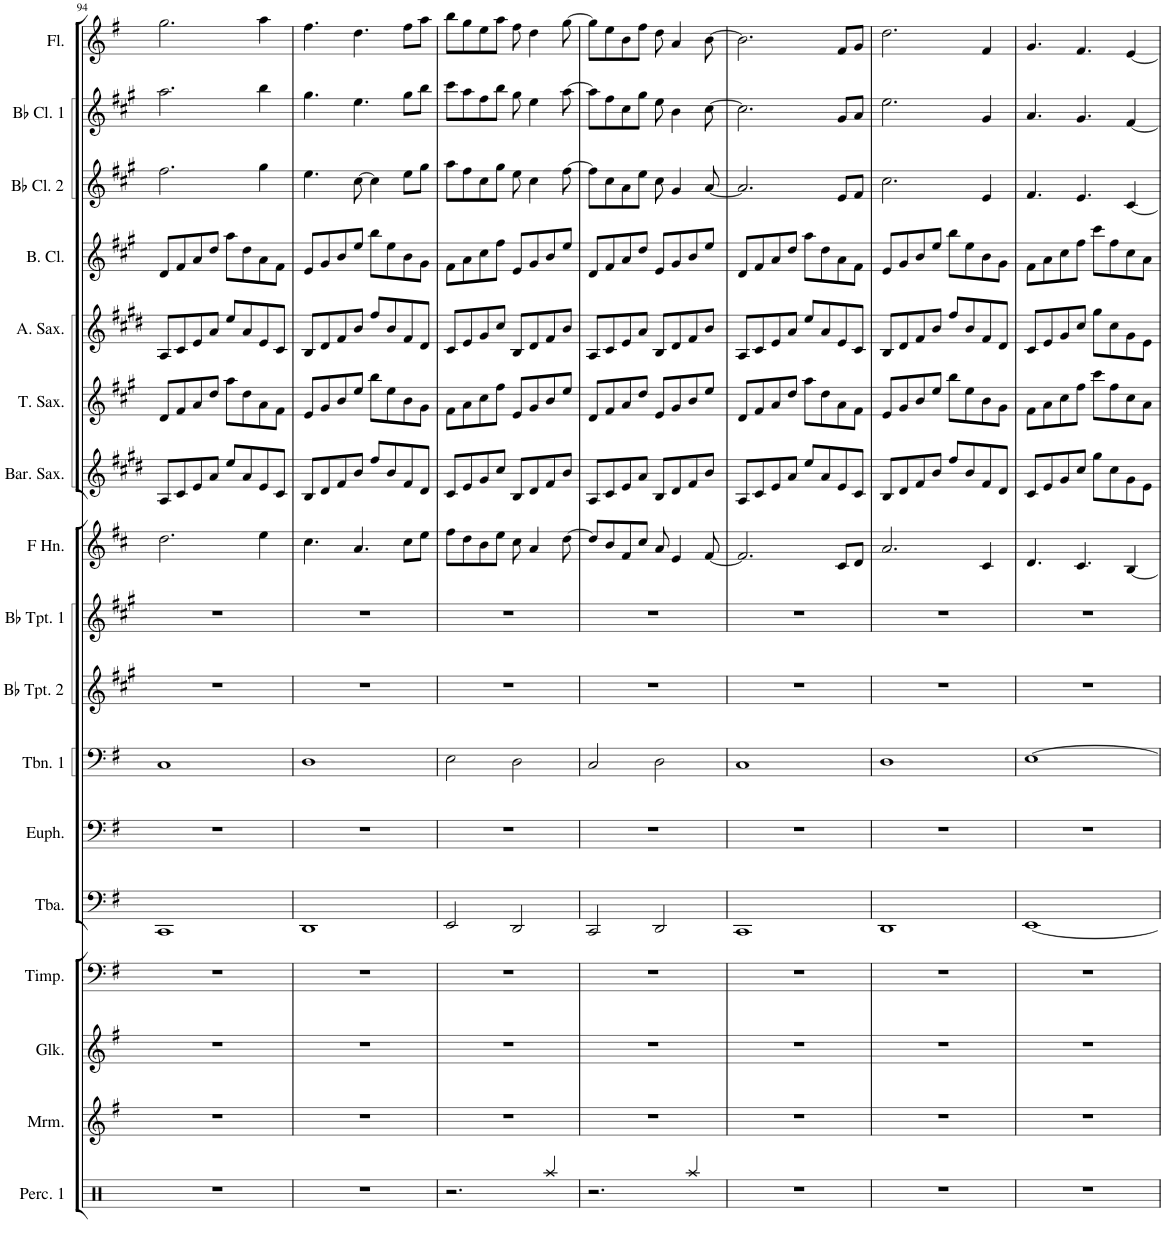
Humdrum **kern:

**kern	**kern	**kern	**kern	**kern	**kern	**kern	**kern	**kern	**kern	**kern	**kern	**kern	**kern	**kern	**kern	**kern
*part17	*part16	*part15	*part14	*part13	*part12	*part11	*part10	*part9	*part8	*part7	*part6	*part5	*part4	*part3	*part2	*part1
*staff17	*staff16	*staff15	*staff14	*staff13	*staff12	*staff11	*staff10	*staff9	*staff8	*staff7	*staff6	*staff5	*staff4	*staff3	*staff2	*staff1
*I"Percussion 1	*I"Marimba	*I"Glockenspiel	*I"Timpani	*I"Tuba	*I"Euphonium	*I"Trombone	*I"Bb Trumpet 2	*I"Bb Trumpet 1	*I"Horn in F	*I"Baritone Saxophone	*I"Tenor Saxophone	*I"Alto Saxophone	*I"Bass Clarinet	*I"Bb Clarinet 2	*I"Bb Clarinet 1	*I"Flute
*I'Perc. 1	*I'Mrm.	*I'Glk.	*I'Timp.	*I'Tba.	*I'Euph.	*I'Tbn. 1	*I'Bb Tpt. 2	*I'Bb Tpt. 1	*	*I'Bar. Sax.	*I'T. Sax.	*I'A. Sax.	*I'B. Cl.	*I'Bb Cl. 2	*I'Bb Cl. 1	*I'Fl.
!!LO:PB:g=z
*clefX	*clefG2	*clefG2	*clefF4	*clefF4	*clefF4	*clefF4	*clefG2	*clefG2	*clefG2	*clefG2	*clefG2	*clefG2	*clefG2	*clefG2	*clefG2	*clefG2
*	*	*Trd-14c-24	*	*	*	*	*Trd1c2	*Trd1c2	*Trd4c7	*Trd12c21	*Trd8c14	*Trd5c9	*Trd8c14	*Trd1c2	*Trd1c2	*
*k[]	*k[f#]	*k[f#]	*k[f#]	*k[f#]	*k[f#]	*k[f#]	*k[f#c#g#]	*k[f#c#g#]	*k[f#c#]	*k[f#c#g#d#]	*k[f#c#g#]	*k[f#c#g#d#]	*k[f#c#g#]	*k[f#c#g#]	*k[f#c#g#]	*k[f#]
*M4/4	*M4/4	*M4/4	*M4/4	*M4/4	*M4/4	*M4/4	*M4/4	*M4/4	*M4/4	*M4/4	*M4/4	*M4/4	*M4/4	*M4/4	*M4/4	*M4/4
=94	=94	=94	=94	=94	=94	=94	=94	=94	=94	=94	=94	=94	=94	=94	=94	=94
1r	1r	1r	1r	1CC	1r	1C	1r	1r	2.dd\	8A/L	8d/L	8A/L	8d/L	2.ff#\	2.aa\	2.gg\
.	.	.	.	.	.	.	.	.	.	8c#/	8f#/	8c#/	8f#/	.	.	.
.	.	.	.	.	.	.	.	.	.	8e/	8a/	8e/	8a/	.	.	.
.	.	.	.	.	.	.	.	.	.	8a/J	8dd/J	8a/J	8dd/J	.	.	.
.	.	.	.	.	.	.	.	.	.	8ee/L	8aa\L	8ee/L	8aa\L	.	.	.
.	.	.	.	.	.	.	.	.	.	8a/	8dd\	8a/	8dd\	.	.	.
.	.	.	.	.	.	.	.	.	4ee\	8e/	8a\	8e/	8a\	4gg#\	4bb\	4aa\
.	.	.	.	.	.	.	.	.	.	8c#/J	8f#\J	8c#/J	8f#\J	.	.	.
=95	=95	=95	=95	=95	=95	=95	=95	=95	=95	=95	=95	=95	=95	=95	=95	=95
1r	1r	1r	1r	1DD	1r	1D	1r	1r	4.cc#\	8B/L	8e/L	8B/L	8e/L	4.ee\	4.gg#\	4.ff#\
.	.	.	.	.	.	.	.	.	.	8d#/	8g#/	8d#/	8g#/	.	.	.
.	.	.	.	.	.	.	.	.	.	8f#/	8b/	8f#/	8b/	.	.	.
.	.	.	.	.	.	.	.	.	4.a/	8b/J	8ee/J	8b/J	8ee/J	[8cc#\	4.ee\	4.dd\
.	.	.	.	.	.	.	.	.	.	8ff#/L	8bb\L	8ff#/L	8bb\L	4cc#\]	.	.
.	.	.	.	.	.	.	.	.	.	8b/	8ee\	8b/	8ee\	.	.	.
.	.	.	.	.	.	.	.	.	8cc#\L	8f#/	8b\	8f#/	8b\	8ee\L	8gg#\L	8ff#\L
.	.	.	.	.	.	.	.	.	8ee\J	8d#/J	8g#\J	8d#/J	8g#\J	8gg#\J	8bb\J	8aa\J
=96	=96	=96	=96	=96	=96	=96	=96	=96	=96	=96	=96	=96	=96	=96	=96	=96
2.r	1r	1r	1r	2EE/	1r	2E\	1r	1r	8ff#\L	8c#/L	8f#\L	8c#/L	8f#\L	8aa\L	8ccc#\L	8bb\L
.	.	.	.	.	.	.	.	.	8dd\	8e/	8a\	8e/	8a\	8ff#\	8aa\	8gg\
.	.	.	.	.	.	.	.	.	8b\	8g#/	8cc#\	8g#/	8cc#\	8cc#\	8ff#\	8ee\
.	.	.	.	.	.	.	.	.	8ee\J	8cc#/J	8ff#\J	8cc#/J	8ff#\J	8gg#\J	8bb\J	8aa\J
.	.	.	.	2DD/	.	2D\	.	.	8cc#\	8B/L	8e/L	8B/L	8e/L	8ee\	8gg#\	8ff#\
.	.	.	.	.	.	.	.	.	4a/	8d#/	8g#/	8d#/	8g#/	4cc#\	4ee\	4dd\
4Raa/	.	.	.	.	.	.	.	.	.	8f#/	8b/	8f#/	8b/	.	.	.
.	.	.	.	.	.	.	.	.	[8dd\	8b/J	8ee/J	8b/J	8ee/J	[8ff#\	[8aa\	[8gg\
=97	=97	=97	=97	=97	=97	=97	=97	=97	=97	=97	=97	=97	=97	=97	=97	=97
2.r	1r	1r	1r	2CC/	1r	2C/	1r	1r	8dd/L]	8A/L	8d/L	8A/L	8d/L	8ff#\L]	8aa\L]	8gg\L]
.	.	.	.	.	.	.	.	.	8b/	8c#/	8f#/	8c#/	8f#/	8cc#\	8ff#\	8ee\
.	.	.	.	.	.	.	.	.	8f#/	8e/	8a/	8e/	8a/	8a\	8cc#\	8b\
.	.	.	.	.	.	.	.	.	8cc#/J	8a/J	8dd/J	8a/J	8dd/J	8ee\J	8gg#\J	8ff#\J
.	.	.	.	2DD/	.	2D\	.	.	8a/	8B/L	8e/L	8B/L	8e/L	8cc#\	8ee\	8dd\
.	.	.	.	.	.	.	.	.	4e/	8d#/	8g#/	8d#/	8g#/	4g#/	4b\	4a/
4Raa/	.	.	.	.	.	.	.	.	.	8f#/	8b/	8f#/	8b/	.	.	.
.	.	.	.	.	.	.	.	.	[8f#/	8b/J	8ee/J	8b/J	8ee/J	[8a/	[8cc#\	[8b\
=98	=98	=98	=98	=98	=98	=98	=98	=98	=98	=98	=98	=98	=98	=98	=98	=98
1r	1r	1r	1r	1CC	1r	1C	1r	1r	2.f#/]	8A/L	8d/L	8A/L	8d/L	2.a/]	2.cc#\]	2.b\]
.	.	.	.	.	.	.	.	.	.	8c#/	8f#/	8c#/	8f#/	.	.	.
.	.	.	.	.	.	.	.	.	.	8e/	8a/	8e/	8a/	.	.	.
.	.	.	.	.	.	.	.	.	.	8a/J	8dd/J	8a/J	8dd/J	.	.	.
.	.	.	.	.	.	.	.	.	.	8ee/L	8aa\L	8ee/L	8aa\L	.	.	.
.	.	.	.	.	.	.	.	.	.	8a/	8dd\	8a/	8dd\	.	.	.
.	.	.	.	.	.	.	.	.	8c#/L	8e/	8a\	8e/	8a\	8e/L	8g#/L	8f#/L
.	.	.	.	.	.	.	.	.	8d/J	8c#/J	8f#\J	8c#/J	8f#\J	8f#/J	8a/J	8g/J
=99	=99	=99	=99	=99	=99	=99	=99	=99	=99	=99	=99	=99	=99	=99	=99	=99
1r	1r	1r	1r	1DD	1r	1D	1r	1r	2.a/	8B/L	8e/L	8B/L	8e/L	2.cc#\	2.ee\	2.dd\
.	.	.	.	.	.	.	.	.	.	8d#/	8g#/	8d#/	8g#/	.	.	.
.	.	.	.	.	.	.	.	.	.	8f#/	8b/	8f#/	8b/	.	.	.
.	.	.	.	.	.	.	.	.	.	8b/J	8ee/J	8b/J	8ee/J	.	.	.
.	.	.	.	.	.	.	.	.	.	8ff#/L	8bb\L	8ff#/L	8bb\L	.	.	.
.	.	.	.	.	.	.	.	.	.	8b/	8ee\	8b/	8ee\	.	.	.
.	.	.	.	.	.	.	.	.	4c#/	8f#/	8b\	8f#/	8b\	4e/	4g#/	4f#/
.	.	.	.	.	.	.	.	.	.	8d#/J	8g#\J	8d#/J	8g#\J	.	.	.
=100	=100	=100	=100	=100	=100	=100	=100	=100	=100	=100	=100	=100	=100	=100	=100	=100
1r	1r	1r	1r	[1EE	1r	[1E	1r	1r	4.d/	8c#/L	8f#\L	8c#/L	8f#\L	4.f#/	4.a/	4.g/
.	.	.	.	.	.	.	.	.	.	8e/	8a\	8e/	8a\	.	.	.
.	.	.	.	.	.	.	.	.	.	8g#/	8cc#\	8g#/	8cc#\	.	.	.
.	.	.	.	.	.	.	.	.	4.c#/	8cc#/J	8ff#\J	8cc#/J	8ff#\J	4.e/	4.g#/	4.f#/
.	.	.	.	.	.	.	.	.	.	8gg#\L	8ccc#\L	8gg#\L	8ccc#\L	.	.	.
.	.	.	.	.	.	.	.	.	.	8cc#\	8ff#\	8cc#\	8ff#\	.	.	.
.	.	.	.	.	.	.	.	.	[4B/	8g#\	8cc#\	8g#\	8cc#\	[4c#/	[4f#/	[4e/
.	.	.	.	.	.	.	.	.	.	8e\J	8a\J	8e\J	8a\J	.	.	.
=	=	=	=	=	=	=	=	=	=	=	=	=	=	=	=	=
*-	*-	*-	*-	*-	*-	*-	*-	*-	*-	*-	*-	*-	*-	*-	*-	*-
